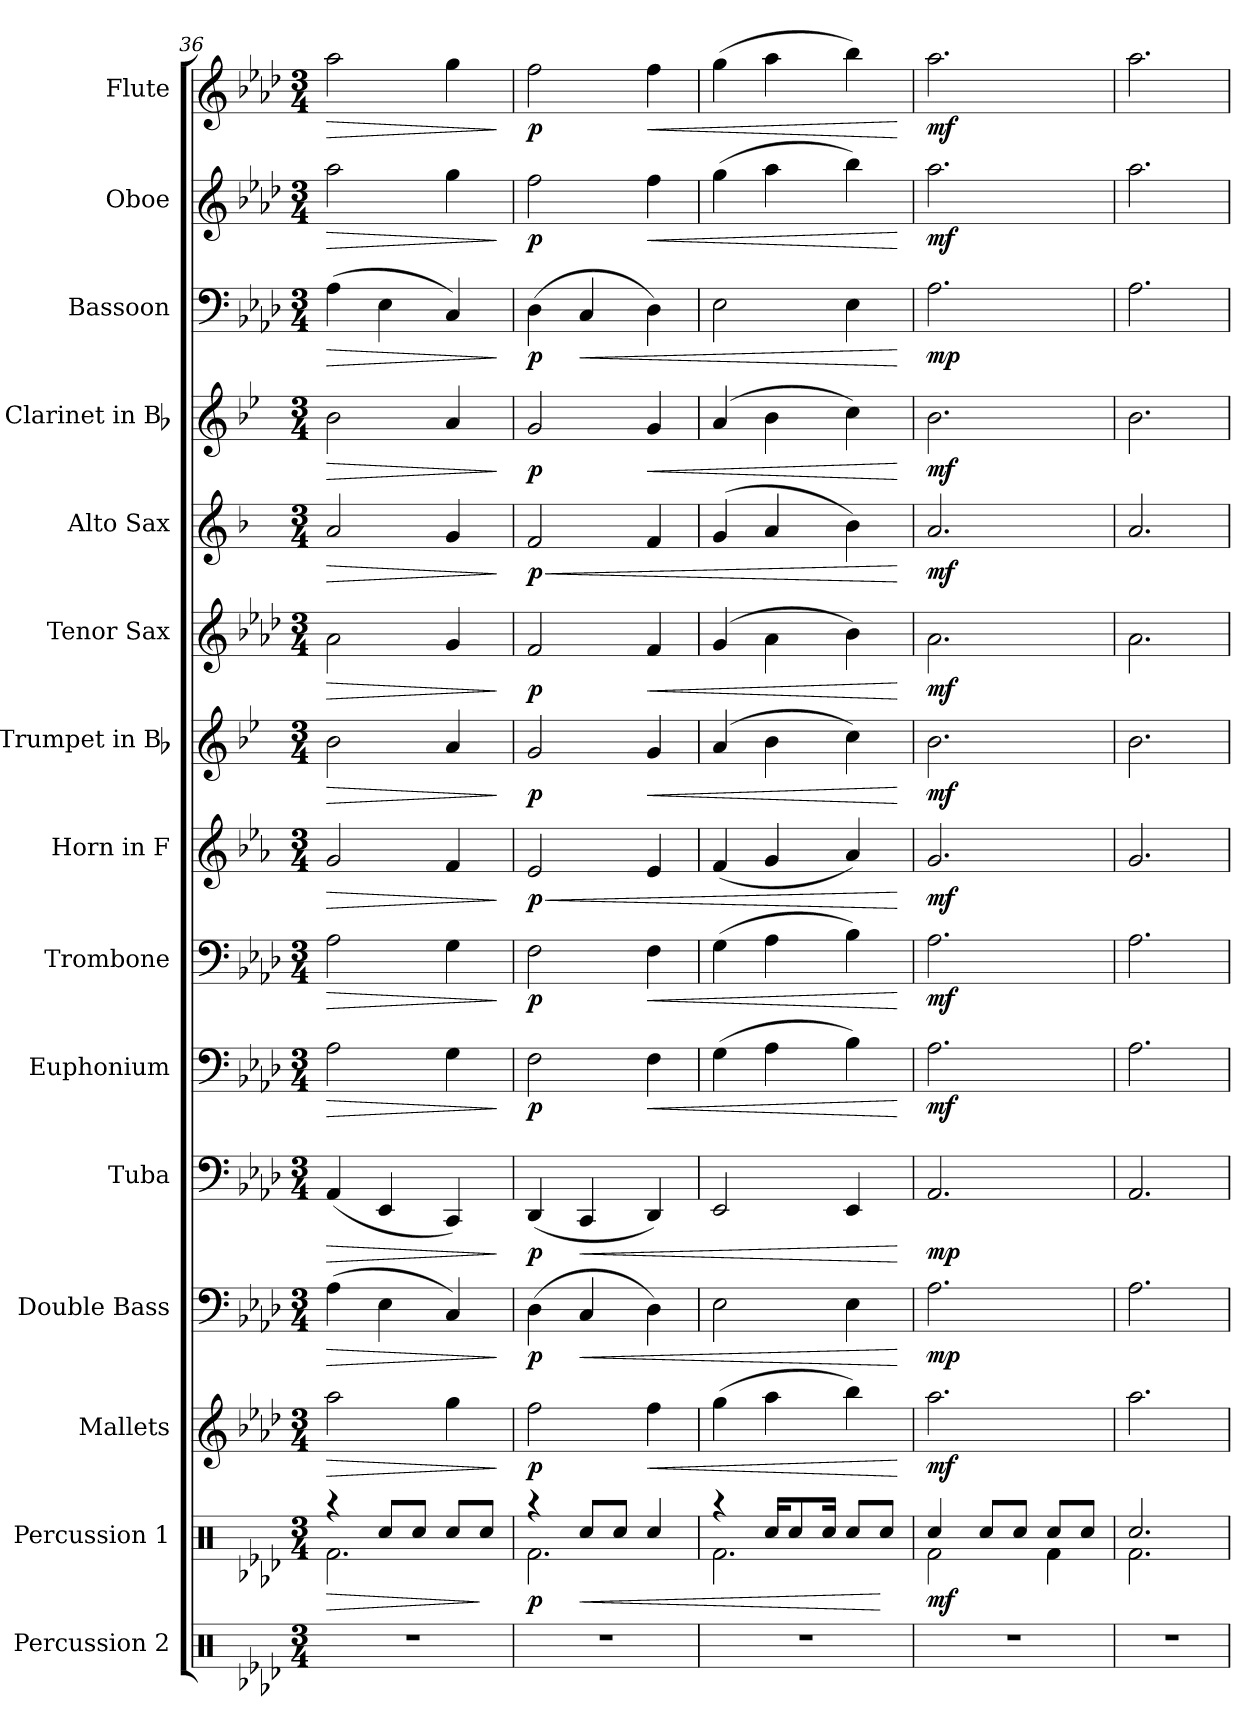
**kern	**kern	**dynam	**kern	**dynam	**kern	**dynam	**kern	**dynam	**kern	**dynam	**kern	**dynam	**kern	**dynam	**kern	**dynam	**kern	**dynam	**kern	**dynam	**kern	**dynam	**kern	**dynam	**kern	**dynam	**kern	**dynam
*part15	*part14	*part14	*part13	*part13	*part12	*part12	*part11	*part11	*part10	*part10	*part9	*part9	*part8	*part8	*part7	*part7	*part6	*part6	*part5	*part5	*part4	*part4	*part3	*part3	*part2	*part2	*part1	*part1
*staff15	*staff14	*staff14	*staff13	*staff13	*staff12	*staff12	*staff11	*staff11	*staff10	*staff10	*staff9	*staff9	*staff8	*staff8	*staff7	*staff7	*staff6	*staff6	*staff5	*staff5	*staff4	*staff4	*staff3	*staff3	*staff2	*staff2	*staff1	*staff1
*I"Percussion 2	*I"Percussion 1	*	*I"Mallets	*	*I"Double Bass	*	*I"Tuba	*	*I"Euphonium	*	*I"Trombone	*	*I"Horn in F	*	*I"Trumpet in Bb	*	*I"Tenor Sax	*	*I"Alto Sax	*	*I"Clarinet in Bb	*	*I"Bassoon	*	*I"Oboe	*	*I"Flute	*
*I'Perc. 2	*I'Perc. 1	*	*I'Mal.	*	*I'D.B.	*	*I'Tuba	*	*I'Euph.	*	*I'Tbn.	*	*I'Hn.	*	*	*	*I'T. Sx.	*	*I'A. Sx.	*	*	*	*I'Bsn.	*	*I'Ob.	*	*I'Fl.	*
*clefX	*clefX	*	*clefG2	*	*clefF4	*	*clefF4	*	*clefF4	*	*clefF4	*	*clefG2	*	*clefG2	*	*clefG2	*	*clefG2	*	*clefG2	*	*clefF4	*	*clefG2	*	*clefG2	*
*	*	*	*	*	*ITrd7c12	*	*	*	*	*	*	*	*ITrd4c7	*	*ITrd1c2	*	*ITrd8c14	*	*ITrd5c9	*	*ITrd1c2	*	*	*	*	*	*	*
*k[b-e-a-d-]	*k[b-e-a-d-]	*	*k[b-e-a-d-]	*	*k[b-e-a-d-]	*	*k[b-e-a-d-]	*	*k[b-e-a-d-]	*	*k[b-e-a-d-]	*	*k[b-e-a-d-]	*	*k[b-e-a-d-]	*	*k[b-e-a-d-]	*	*k[b-e-a-d-]	*	*k[b-e-a-d-]	*	*k[b-e-a-d-]	*	*k[b-e-a-d-]	*	*k[b-e-a-d-]	*
*A-:	*A-:	*	*A-:	*	*A-:	*	*A-:	*	*A-:	*	*A-:	*	*A-:	*	*A-:	*	*A-:	*	*A-:	*	*A-:	*	*A-:	*	*A-:	*	*A-:	*
*M3/4	*M3/4	*	*M3/4	*	*M3/4	*	*M3/4	*	*M3/4	*	*M3/4	*	*M3/4	*	*M3/4	*	*M3/4	*	*M3/4	*	*M3/4	*	*M3/4	*	*M3/4	*	*M3/4	*
=36	=36	=36	=36	=36	=36	=36	=36	=36	=36	=36	=36	=36	=36	=36	=36	=36	=36	=36	=36	=36	=36	=36	=36	=36	=36	=36	=36	=36
!	!	!LO:HP:b	!	!LO:HP:b	!	!LO:HP:b	!	!LO:HP:b	!	!LO:HP:b	!	!LO:HP:b	!	!LO:HP:b	!	!LO:HP:b	!	!LO:HP:b	!	!LO:HP:b	!	!LO:HP:b	!	!LO:HP:b	!	!LO:HP:b	!	!LO:HP:b
*	*^	*	*	*	*	*	*	*	*	*	*	*	*	*	*	*	*	*	*	*	*	*	*	*	*	*	*	*
2.r	4raa	2.Rf\	>	2aa-\	>	(>4AA-\	>	(<4AA-/	>	2A-\	>	2A-\	>	2c/	>	2a-\	>	2A-\	>	2c/	>	2a-\	>	(>4A-\	>	2aa-\	>	2aa-\	>
.	8Rcc/L	.	.	.	.	4EE-\	.	4EE-/	.	.	.	.	.	.	.	.	.	.	.	.	.	.	.	4E-\	.	.	.	.	.
.	8Rcc/J	.	.	.	.	.	.	.	.	.	.	.	.	.	.	.	.	.	.	.	.	.	.	.	.	.	.	.	.
.	8Rcc/L	.	.	4gg\	.	4CC/)	.	4CC/)	.	4G\	.	4G\	.	4B-/	.	4g/	.	4G/	.	4B-/	.	4g/	.	4C/)	.	4gg\	.	4gg\	.
.	8Rcc/J	.	]	.	.	.	.	.	.	.	.	.	.	.	.	.	.	.	.	.	.	.	.	.	.	.	.	.	.
*	*v	*v	*	*	*	*	*	*	*	*	*	*	*	*	*	*	*	*	*	*	*	*	*	*	*	*	*	*	*
.	.	.	.	]	.	]	.	]	.	]	.	]	.	]	.	]	.	]	.	]	.	]	.	]	.	]	.	]
=37	=37	=37	=37	=37	=37	=37	=37	=37	=37	=37	=37	=37	=37	=37	=37	=37	=37	=37	=37	=37	=37	=37	=37	=37	=37	=37	=37	=37
*	*^	*	*	*	*	*	*	*	*	*	*	*	*	*	*	*	*	*	*	*	*	*	*	*	*	*	*	*
!	!	!	!LO:DY:b	!	!LO:DY:b	!	!LO:DY:b	!	!LO:DY:b	!	!LO:DY:b	!	!LO:DY:b	!	!LO:HP:b	!	!	!	!	!	!LO:HP:b	!	!	!	!	!	!	!	!
!	!	!	!	!	!	!	!	!	!	!	!	!	!	!	!LO:DY:n=1:b	!	!LO:DY:b	!	!LO:DY:b	!	!LO:DY:n=1:b	!	!LO:DY:b	!	!LO:DY:b	!	!LO:DY:b	!	!LO:DY:b
2.r	4raa	2.Rf\	p	2ff\	p	(>4DD-\	p	(<4DD-/	p	2F\	p	2F\	p	2A-/	< p	2f/	p	2F/	p	2A-/	< p	2f/	p	(>4D-\	p	2ff\	p	2ff\	p
!	!	!	!LO:HP:b	!	!	!	!LO:HP:b	!	!LO:HP:b	!	!	!	!	!	!	!	!	!	!	!	!	!	!	!	!LO:HP:b	!	!	!	!
.	8Rcc/L	.	<	.	.	4CC/	<	4CC/	<	.	.	.	.	.	.	.	.	.	.	.	.	.	.	4C/	<	.	.	.	.
.	8Rcc/J	.	.	.	.	.	.	.	.	.	.	.	.	.	.	.	.	.	.	.	.	.	.	.	.	.	.	.	.
!	!	!	!	!	!LO:HP:b	!	!	!	!	!	!LO:HP:b	!	!LO:HP:b	!	!	!	!LO:HP:b	!	!LO:HP:b	!	!	!	!LO:HP:b	!	!	!	!LO:HP:b	!	!LO:HP:b
.	4Rcc/	.	.	4ff\	<	4DD-\)	.	4DD-/)	.	4F\	<	4F\	<	4A-/	.	4f/	<	4F/	<	4A-/	.	4f/	<	4D-\)	.	4ff\	<	4ff\	<
=38	=38	=38	=38	=38	=38	=38	=38	=38	=38	=38	=38	=38	=38	=38	=38	=38	=38	=38	=38	=38	=38	=38	=38	=38	=38	=38	=38	=38	=38
2.r	4raa	2.Rf\	.	(>4gg\	.	2EE-\	.	2EE-/	.	(>4G\	.	(>4G\	.	(<4B-/	.	(4g/	.	(4G/	.	(4B-/	.	(4g/	.	2E-\	.	(>4gg\	.	(>4gg\	.
.	16Rcc/KL	.	.	4aa-\	.	.	.	.	.	4A-\	.	4A-\	.	4c/	.	4a-\	.	4A-\	.	4c/	.	4a-\	.	.	.	4aa-\	.	4aa-\	.
.	8Rcc/	.	.	.	.	.	.	.	.	.	.	.	.	.	.	.	.	.	.	.	.	.	.	.	.	.	.	.	.
.	16Rcc/Jk	.	.	.	.	.	.	.	.	.	.	.	.	.	.	.	.	.	.	.	.	.	.	.	.	.	.	.	.
.	8Rcc/L	.	.	4bb-\)	.	4EE-\	.	4EE-/	.	4B-\)	.	4B-\)	.	4d-/)	.	4b-\)	.	4B-\)	.	4d-\)	.	4b-\)	.	4E-\	.	4bb-\)	.	4bb-\)	.
.	8Rcc/J	.	[	.	.	.	.	.	.	.	.	.	.	.	.	.	.	.	.	.	.	.	.	.	.	.	.	.	.
*	*v	*v	*	*	*	*	*	*	*	*	*	*	*	*	*	*	*	*	*	*	*	*	*	*	*	*	*	*	*
.	.	.	.	[	.	[	.	[	.	[	.	[	.	[	.	[	.	[	.	[	.	[	.	[	.	[	.	[
=39	=39	=39	=39	=39	=39	=39	=39	=39	=39	=39	=39	=39	=39	=39	=39	=39	=39	=39	=39	=39	=39	=39	=39	=39	=39	=39	=39	=39
*	*^	*	*	*	*	*	*	*	*	*	*	*	*	*	*	*	*	*	*	*	*	*	*	*	*	*	*	*
!	!	!	!LO:DY:b	!	!LO:DY:b	!	!LO:DY:b	!	!LO:DY:b	!	!LO:DY:b	!	!LO:DY:b	!	!LO:DY:b	!	!LO:DY:b	!	!LO:DY:b	!	!LO:DY:b	!	!LO:DY:b	!	!LO:DY:b	!	!LO:DY:b	!	!LO:DY:b
2.r	4Rcc/	2Rf\	mf	2.aa-\	mf	2.AA-\	mp	2.AA-/	mp	2.A-\	mf	2.A-\	mf	2.c/	mf	2.a-\	mf	2.A-\	mf	2.c/	mf	2.a-\	mf	2.A-\	mp	2.aa-\	mf	2.aa-\	mf
.	8Rcc/L	.	.	.	.	.	.	.	.	.	.	.	.	.	.	.	.	.	.	.	.	.	.	.	.	.	.	.	.
.	8Rcc/J	.	.	.	.	.	.	.	.	.	.	.	.	.	.	.	.	.	.	.	.	.	.	.	.	.	.	.	.
.	8Rcc/L	4Rf\	.	.	.	.	.	.	.	.	.	.	.	.	.	.	.	.	.	.	.	.	.	.	.	.	.	.	.
.	8Rcc/J	.	.	.	.	.	.	.	.	.	.	.	.	.	.	.	.	.	.	.	.	.	.	.	.	.	.	.	.
=40	=40	=40	=40	=40	=40	=40	=40	=40	=40	=40	=40	=40	=40	=40	=40	=40	=40	=40	=40	=40	=40	=40	=40	=40	=40	=40	=40	=40	=40
2.r	2.Rcc/	2.Rf\	.	2.aa-\	.	2.AA-\	.	2.AA-/	.	2.A-\	.	2.A-\	.	2.c/	.	2.a-\	.	2.A-\	.	2.c/	.	2.a-\	.	2.A-\	.	2.aa-\	.	2.aa-\	.
*	*v	*v	*	*	*	*	*	*	*	*	*	*	*	*	*	*	*	*	*	*	*	*	*	*	*	*	*	*	*
=	=	=	=	=	=	=	=	=	=	=	=	=	=	=	=	=	=	=	=	=	=	=	=	=	=	=	=	=
*-	*-	*-	*-	*-	*-	*-	*-	*-	*-	*-	*-	*-	*-	*-	*-	*-	*-	*-	*-	*-	*-	*-	*-	*-	*-	*-	*-	*-
